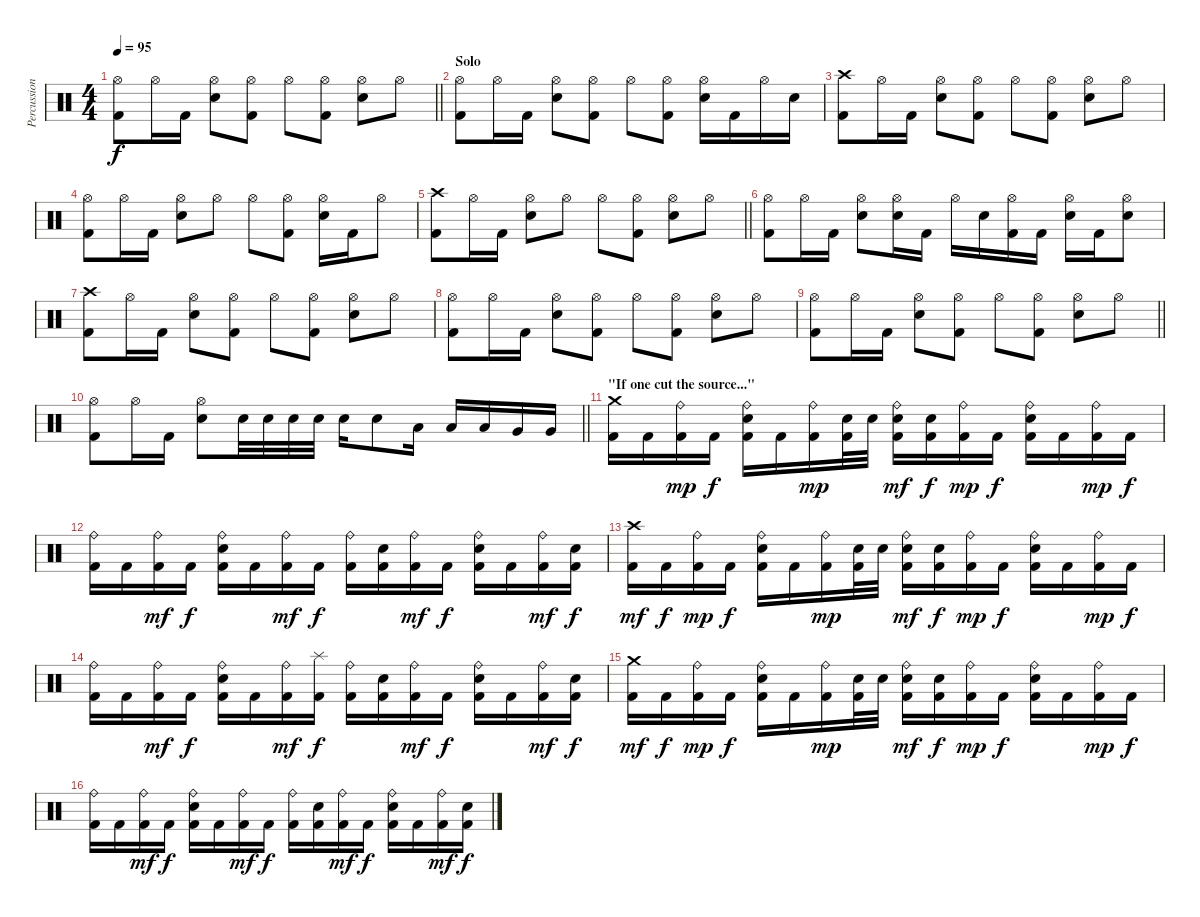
\track ("Percussion" "Percussion") {instrument percussion}
\staff {score}
\articulation defaults
\ts (4 4)
\tempo 95
\clef neutral
\barLineRight lightlight
\ks c
("Hi-Hat (open)" "Kick (hit) 2").8{dy f} "Hi-Hat (open)".16 "Kick (hit) 2".16 ("Hi-Hat (open)" "Electric Snare (hit)").8 ("Hi-Hat (open)" "Kick (hit) 2").8 "Hi-Hat (open)".8 ("Hi-Hat (open)" "Kick (hit) 2").8 ("Hi-Hat (open)" "Electric Snare (hit)").8 "Hi-Hat (open)".8 |
\section ("" "Solo")
("Hi-Hat (open)" "Kick (hit) 2").8 "Hi-Hat (open)".16 "Kick (hit) 2".16 ("Hi-Hat (open)" "Electric Snare (hit)").8 ("Hi-Hat (open)" "Kick (hit) 2").8 "Hi-Hat (open)".8 ("Hi-Hat (open)" "Kick (hit) 2").8 ("Hi-Hat (open)" "Electric Snare (hit)").16 "Kick (hit) 2".16 "Hi-Hat (open)".16 "Electric Snare (hit)".16 |
("Crash high (hit)" "Kick (hit) 2").8 "Hi-Hat (open)".16 "Kick (hit) 2".16 ("Hi-Hat (open)" "Electric Snare (hit)").8 ("Hi-Hat (open)" "Kick (hit) 2").8 "Hi-Hat (open)".8 ("Hi-Hat (open)" "Kick (hit) 2").8 ("Hi-Hat (open)" "Electric Snare (hit)").8 "Hi-Hat (open)".8 |
("Hi-Hat (open)" "Kick (hit) 2").8 "Hi-Hat (open)".16 "Kick (hit) 2".16 ("Hi-Hat (open)" "Electric Snare (hit)").8 "Hi-Hat (open)".8 "Hi-Hat (open)".8 ("Hi-Hat (open)" "Kick (hit) 2").8 ("Hi-Hat (open)" "Electric Snare (hit)").16 "Kick (hit) 2".16 "Hi-Hat (open)".8 |
\barLineRight lightlight
("Crash high (hit)" "Kick (hit) 2").8 "Hi-Hat (open)".16 "Kick (hit) 2".16 ("Hi-Hat (open)" "Electric Snare (hit)").8 "Hi-Hat (open)".8 "Hi-Hat (open)".8 ("Hi-Hat (open)" "Kick (hit) 2").8 ("Hi-Hat (open)" "Electric Snare (hit)").8 "Hi-Hat (open)".8 |
("Hi-Hat (open)" "Kick (hit) 2").8 "Hi-Hat (open)".16 "Kick (hit) 2".16 ("Hi-Hat (open)" "Electric Snare (hit)").8 ("Hi-Hat (open)" "Electric Snare (hit)").16 "Kick (hit) 2".16 "Hi-Hat (open)".16 "Electric Snare (hit)".16 ("Hi-Hat (open)" "Kick (hit) 2").16 "Kick (hit) 2".16 ("Hi-Hat (open)" "Electric Snare (hit)").16 "Kick (hit) 2".16 ("Hi-Hat (open)" "Electric Snare (hit)").8 |
("Crash high (hit)" "Kick (hit) 2").8 "Hi-Hat (open)".16 "Kick (hit) 2".16 ("Hi-Hat (open)" "Electric Snare (hit)").8 ("Hi-Hat (open)" "Kick (hit) 2").8 "Hi-Hat (open)".8 ("Hi-Hat (open)" "Kick (hit) 2").8 ("Hi-Hat (open)" "Electric Snare (hit)").8 "Hi-Hat (open)".8 |
("Hi-Hat (open)" "Kick (hit) 2").8 "Hi-Hat (open)".16 "Kick (hit) 2".16 ("Hi-Hat (open)" "Electric Snare (hit)").8 ("Hi-Hat (open)" "Kick (hit) 2").8 "Hi-Hat (open)".8 ("Hi-Hat (open)" "Kick (hit) 2").8 ("Hi-Hat (open)" "Electric Snare (hit)").8 "Hi-Hat (open)".8 |
\barLineRight lightlight
("Hi-Hat (open)" "Kick (hit) 2").8 "Hi-Hat (open)".16 "Kick (hit) 2".16 ("Hi-Hat (open)" "Electric Snare (hit)").8 ("Hi-Hat (open)" "Kick (hit) 2").8 "Hi-Hat (open)".8 ("Hi-Hat (open)" "Kick (hit) 2").8 ("Hi-Hat (open)" "Electric Snare (hit)").8 "Hi-Hat (open)".8 |
\barLineRight lightlight
("Hi-Hat (open)" "Kick (hit) 2").8 "Hi-Hat (open)".16 "Kick (hit) 2".16 ("Hi-Hat (open)" "Electric Snare (hit)").8 "Electric Snare (hit)".32 "Electric Snare (hit)".32 "Electric Snare (hit)".32 "Electric Snare (hit)".32 "Electric Snare (hit)".16 "Electric Snare (hit)".8 "Low Floor Tom (hit)".16 "Low Tom (hit)".16 "Low Tom (hit)".16 "Very Low Tom (hit)".16 "Very Low Tom (hit)".16 |
\section ("" "\"If one cut the source...\"")
("Crash medium (hit)" "Kick (hit) 2").16 "Kick (hit) 2".16 ("Ride (bell)" "Kick (hit) 2").16{dy mp} "Kick (hit) 2".16{dy f} ("Ride (bell)" "Electric Snare (hit)" "Kick (hit) 2").16 "Kick (hit) 2".16 ("Ride (bell)" "Kick (hit) 2").16{dy mp} ("Electric Snare (hit)" "Kick (hit) 2").32 "Electric Snare (hit)".32 ("Ride (bell)" "Electric Snare (hit)" "Kick (hit) 2").16{dy mf} ("Electric Snare (hit)" "Kick (hit) 2").16{dy f} ("Ride (bell)" "Kick (hit) 2").16{dy mp} "Kick (hit) 2".16{dy f} ("Ride (bell)" "Electric Snare (hit)" "Kick (hit) 2").16 "Kick (hit) 2".16 ("Ride (bell)" "Kick (hit) 2").16{dy mp} "Kick (hit) 2".16{dy f} |
("Ride (bell)" "Kick (hit) 2").16 "Kick (hit) 2".16 ("Ride (bell)" "Kick (hit) 2").16{dy mf} "Kick (hit) 2".16{dy f} ("Ride (bell)" "Electric Snare (hit)" "Kick (hit) 2").16 "Kick (hit) 2".16 ("Ride (bell)" "Kick (hit) 2").16{dy mf} "Kick (hit) 2".16{dy f} ("Ride (bell)" "Kick (hit) 2").16 ("Electric Snare (hit)" "Kick (hit) 2").16 ("Ride (bell)" "Kick (hit) 2").16{dy mf} "Kick (hit) 2".16{dy f} ("Ride (bell)" "Electric Snare (hit)" "Kick (hit) 2").16 "Kick (hit) 2".16 ("Ride (bell)" "Kick (hit) 2").16{dy mf} ("Electric Snare (hit)" "Kick (hit) 2").16{dy f} |
("Crash high (hit)" "Kick (hit) 2").16{dy mf} "Kick (hit) 2".16{dy f} ("Ride (bell)" "Kick (hit) 2").16{dy mp} "Kick (hit) 2".16{dy f} ("Ride (bell)" "Electric Snare (hit)" "Kick (hit) 2").16 "Kick (hit) 2".16 ("Ride (bell)" "Kick (hit) 2").16{dy mp} ("Electric Snare (hit)" "Kick (hit) 2").32 "Electric Snare (hit)".32 ("Ride (bell)" "Electric Snare (hit)" "Kick (hit) 2").16{dy mf} ("Electric Snare (hit)" "Kick (hit) 2").16{dy f} ("Ride (bell)" "Kick (hit) 2").16{dy mp} "Kick (hit) 2".16{dy f} ("Ride (bell)" "Electric Snare (hit)" "Kick (hit) 2").16 "Kick (hit) 2".16 ("Ride (bell)" "Kick (hit) 2").16{dy mp} "Kick (hit) 2".16{dy f} |
("Ride (bell)" "Kick (hit) 2").16 "Kick (hit) 2".16 ("Ride (bell)" "Kick (hit) 2").16{dy mf} "Kick (hit) 2".16{dy f} ("Ride (bell)" "Electric Snare (hit)" "Kick (hit) 2").16 "Kick (hit) 2".16 ("Ride (bell)" "Kick (hit) 2").16{dy mf} ("Splash (hit)" "Kick (hit) 2").16{dy f} ("Ride (bell)" "Kick (hit) 2").16 ("Electric Snare (hit)" "Kick (hit) 2").16 ("Ride (bell)" "Kick (hit) 2").16{dy mf} "Kick (hit) 2".16{dy f} ("Ride (bell)" "Electric Snare (hit)" "Kick (hit) 2").16 "Kick (hit) 2".16 ("Ride (bell)" "Kick (hit) 2").16{dy mf} ("Electric Snare (hit)" "Kick (hit) 2").16{dy f} |
("Crash medium (hit)" "Kick (hit) 2").16{dy mf} "Kick (hit) 2".16{dy f} ("Ride (bell)" "Kick (hit) 2").16{dy mp} "Kick (hit) 2".16{dy f} ("Ride (bell)" "Electric Snare (hit)" "Kick (hit) 2").16 "Kick (hit) 2".16 ("Ride (bell)" "Kick (hit) 2").16{dy mp} ("Electric Snare (hit)" "Kick (hit) 2").32 "Electric Snare (hit)".32 ("Ride (bell)" "Electric Snare (hit)" "Kick (hit) 2").16{dy mf} ("Electric Snare (hit)" "Kick (hit) 2").16{dy f} ("Ride (bell)" "Kick (hit) 2").16{dy mp} "Kick (hit) 2".16{dy f} ("Ride (bell)" "Electric Snare (hit)" "Kick (hit) 2").16 "Kick (hit) 2".16 ("Ride (bell)" "Kick (hit) 2").16{dy mp} "Kick (hit) 2".16{dy f} |
("Ride (bell)" "Kick (hit) 2").16 "Kick (hit) 2".16 ("Ride (bell)" "Kick (hit) 2").16{dy mf} "Kick (hit) 2".16{dy f} ("Ride (bell)" "Electric Snare (hit)" "Kick (hit) 2").16 "Kick (hit) 2".16 ("Ride (bell)" "Kick (hit) 2").16{dy mf} "Kick (hit) 2".16{dy f} ("Ride (bell)" "Kick (hit) 2").16 ("Electric Snare (hit)" "Kick (hit) 2").16 ("Ride (bell)" "Kick (hit) 2").16{dy mf} "Kick (hit) 2".16{dy f} ("Ride (bell)" "Electric Snare (hit)" "Kick (hit) 2").16 "Kick (hit) 2".16 ("Ride (bell)" "Kick (hit) 2").16{dy mf} ("Electric Snare (hit)" "Kick (hit) 2").16{dy f}
